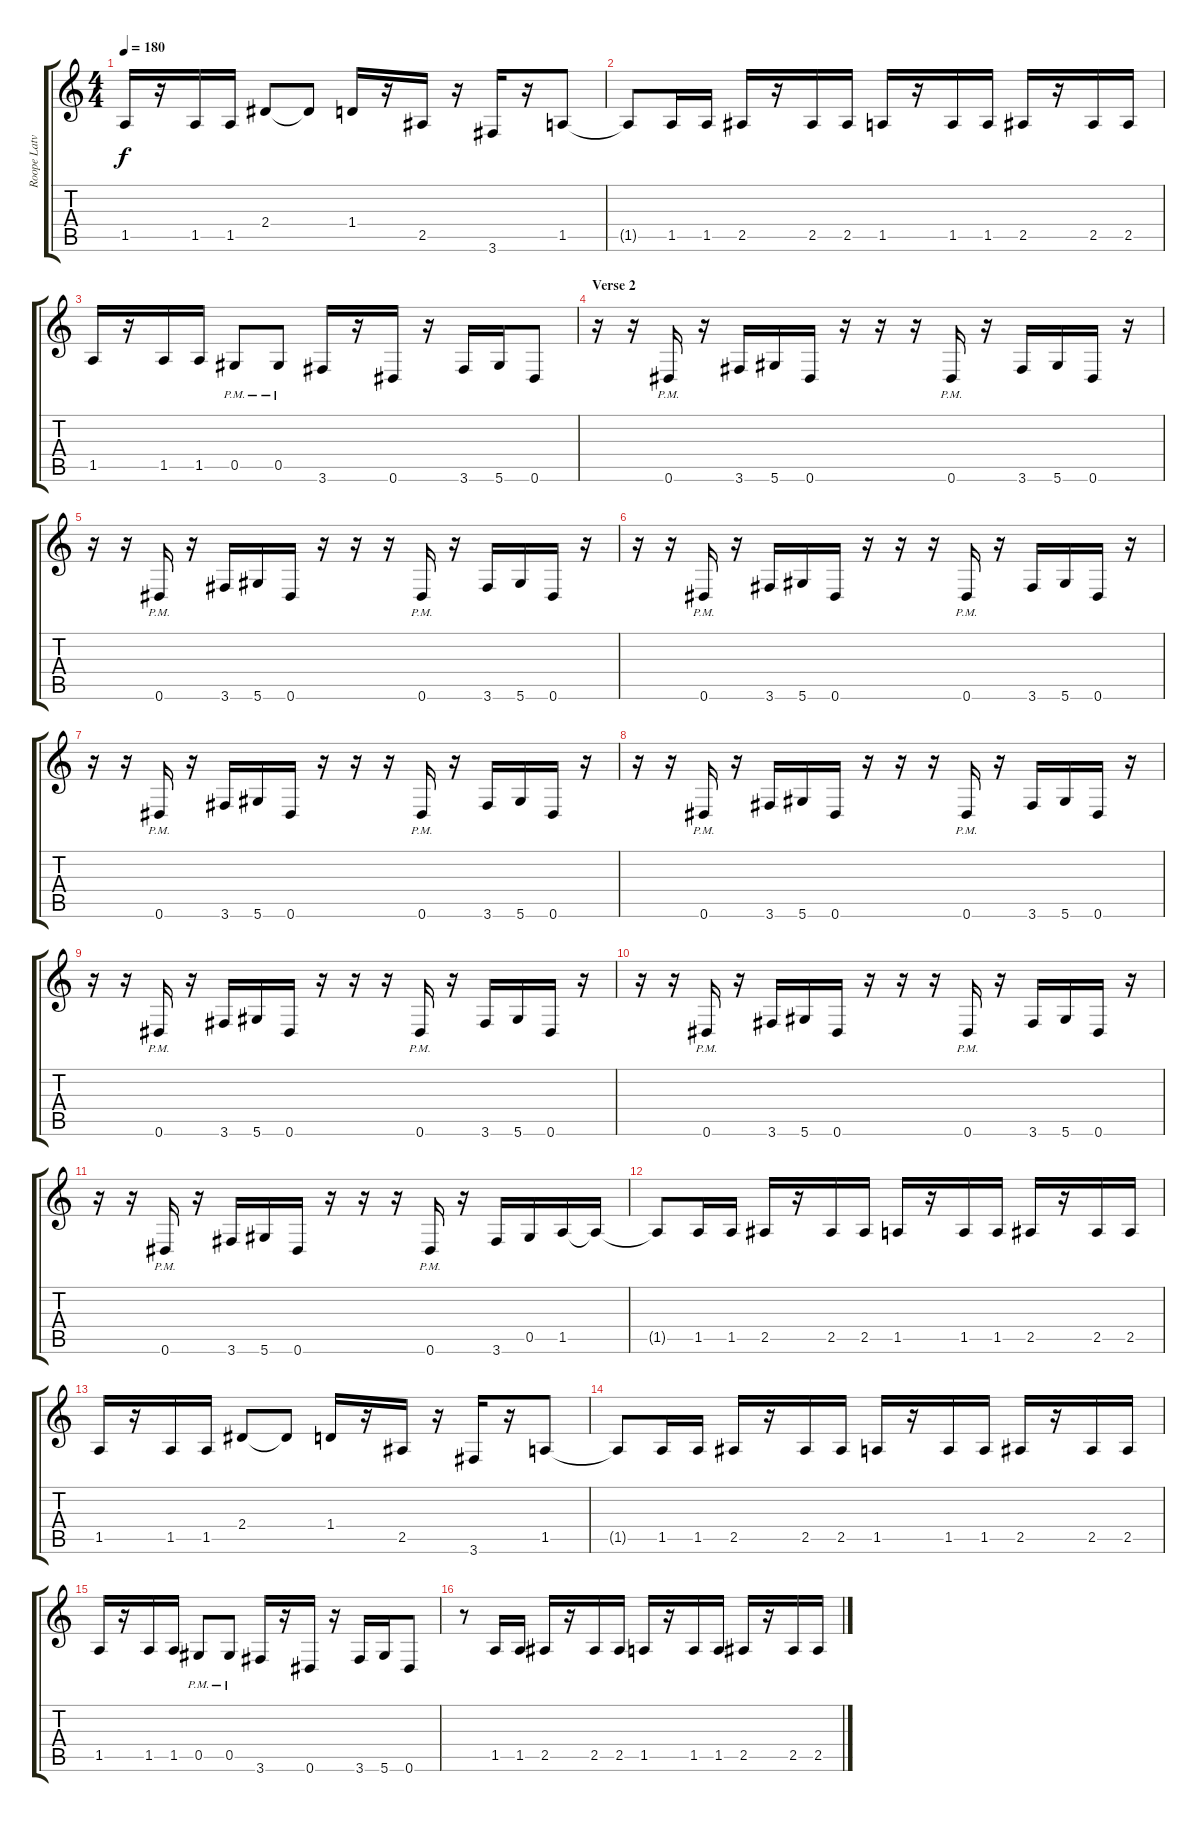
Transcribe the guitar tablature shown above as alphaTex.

\track ("Roope Latvala" "Roope Latv") {instrument distortionguitar}
\staff {score tabs}
\tuning (Eb4 Bb3 Gb3 Db3 Ab2 Eb2) {hide}
\ts (4 4)
\tempo 180
\clef g2
\ks c
1.5.16{dy f} r.16 1.5.16 1.5.16 2.4.8 2.4{t}.8 1.4.16 r.16 2.5.16 r.16 3.6.16 r.16 1.5.8 |
1.5{t}.8 1.5.16 1.5.16 2.5.16 r.16 2.5.16 2.5.16 1.5.16 r.16 1.5.16 1.5.16 2.5.16 r.16 2.5.16 2.5.16 |
1.5.16 r.16 1.5.16 1.5.16 0.5{pm}.8 0.5{pm}.8 3.6.16 r.16 0.6.16 r.16 3.6.16 5.6.16 0.6.8 |
\section ("" "Verse 2")
r.16 r.16 0.6{pm}.16 r.16 3.6.16 5.6.16 0.6.16 r.16 r.16 r.16 0.6{pm}.16 r.16 3.6.16 5.6.16 0.6.16 r.16 |
r.16 r.16 0.6{pm}.16 r.16 3.6.16 5.6.16 0.6.16 r.16 r.16 r.16 0.6{pm}.16 r.16 3.6.16 5.6.16 0.6.16 r.16 |
r.16 r.16 0.6{pm}.16 r.16 3.6.16 5.6.16 0.6.16 r.16 r.16 r.16 0.6{pm}.16 r.16 3.6.16 5.6.16 0.6.16 r.16 |
r.16 r.16 0.6{pm}.16 r.16 3.6.16 5.6.16 0.6.16 r.16 r.16 r.16 0.6{pm}.16 r.16 3.6.16 5.6.16 0.6.16 r.16 |
r.16 r.16 0.6{pm}.16 r.16 3.6.16 5.6.16 0.6.16 r.16 r.16 r.16 0.6{pm}.16 r.16 3.6.16 5.6.16 0.6.16 r.16 |
r.16 r.16 0.6{pm}.16 r.16 3.6.16 5.6.16 0.6.16 r.16 r.16 r.16 0.6{pm}.16 r.16 3.6.16 5.6.16 0.6.16 r.16 |
r.16 r.16 0.6{pm}.16 r.16 3.6.16 5.6.16 0.6.16 r.16 r.16 r.16 0.6{pm}.16 r.16 3.6.16 5.6.16 0.6.16 r.16 |
r.16 r.16 0.6{pm}.16 r.16 3.6.16 5.6.16 0.6.16 r.16 r.16 r.16 0.6{pm}.16 r.16 3.6.16 0.5.16 1.5.16 1.5{t}.16 |
1.5{t}.8 1.5.16 1.5.16 2.5.16 r.16 2.5.16 2.5.16 1.5.16 r.16 1.5.16 1.5.16 2.5.16 r.16 2.5.16 2.5.16 |
1.5.16 r.16 1.5.16 1.5.16 2.4.8 2.4{t}.8 1.4.16 r.16 2.5.16 r.16 3.6.16 r.16 1.5.8 |
1.5{t}.8 1.5.16 1.5.16 2.5.16 r.16 2.5.16 2.5.16 1.5.16 r.16 1.5.16 1.5.16 2.5.16 r.16 2.5.16 2.5.16 |
1.5.16 r.16 1.5.16 1.5.16 0.5{pm}.8 0.5{pm}.8 3.6.16 r.16 0.6.16 r.16 3.6.16 5.6.16 0.6.8 |
r.8 1.5.16 1.5.16 2.5.16 r.16 2.5.16 2.5.16 1.5.16 r.16 1.5.16 1.5.16 2.5.16 r.16 2.5.16 2.5.16
